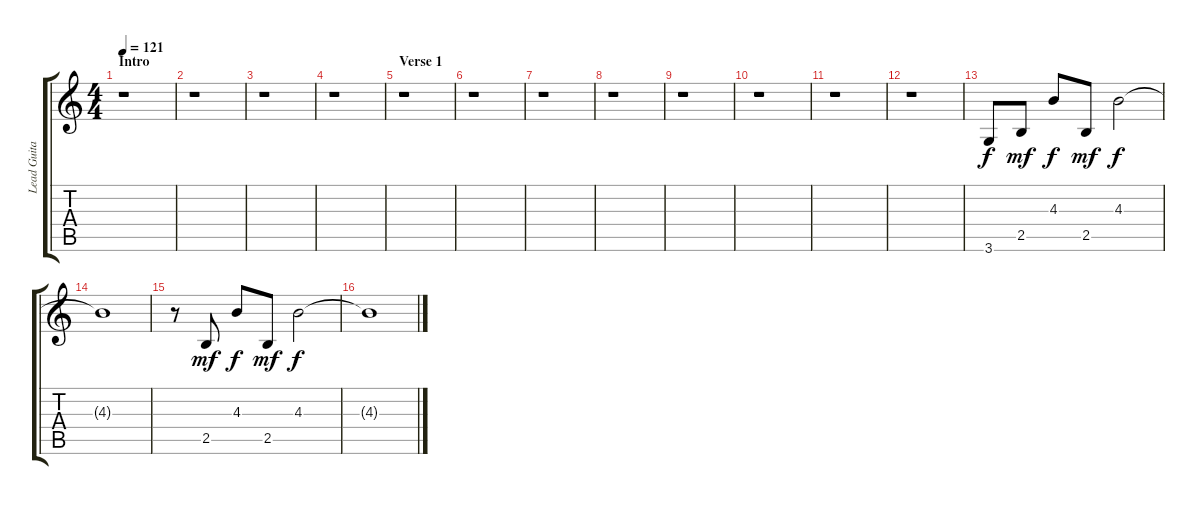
\track ("Lead Guitar" "Lead Guita") {instrument overdrivenguitar}
\staff {score tabs}
\tuning (E4 B3 G3 D3 A2 E2) {hide}
\ts (4 4)
\section ("" "Intro")
\tempo 121
\clef g2
\ks c
r.1{dy f instrument overdrivenguitar} |
r.1 |
r.1 |
r.1 |
\section ("" "Verse 1")
r.1 |
r.1 |
r.1 |
r.1 |
r.1 |
r.1 |
r.1 |
r.1 |
3.6.8 2.5.8{dy mf} 4.3.8{dy f} 2.5.8{dy mf} 4.3.2{dy f} |
4.3{t}.1 |
r.8 2.5.8{dy mf} 4.3.8{dy f} 2.5.8{dy mf} 4.3.2{dy f} |
4.3{t}.1
